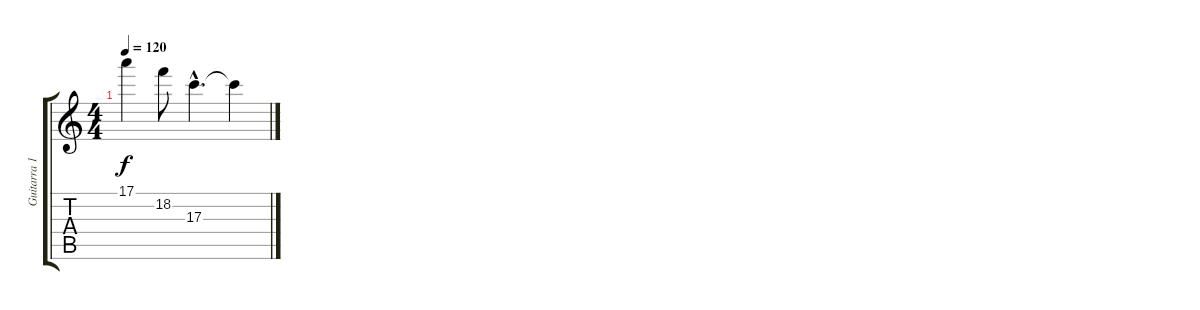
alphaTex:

\track ("Guitarra 1" "Guitarra 1") {instrument overdrivenguitar}
\staff {score tabs}
\tuning (E4 B3 G3 D3 A2 E2) {hide}
\ts (4 4)
\tempo 120
\clef g2
\ks c
17.1.4{dy f} 18.2.8 17.3{hac}.4{d} 17.3{t}.4
